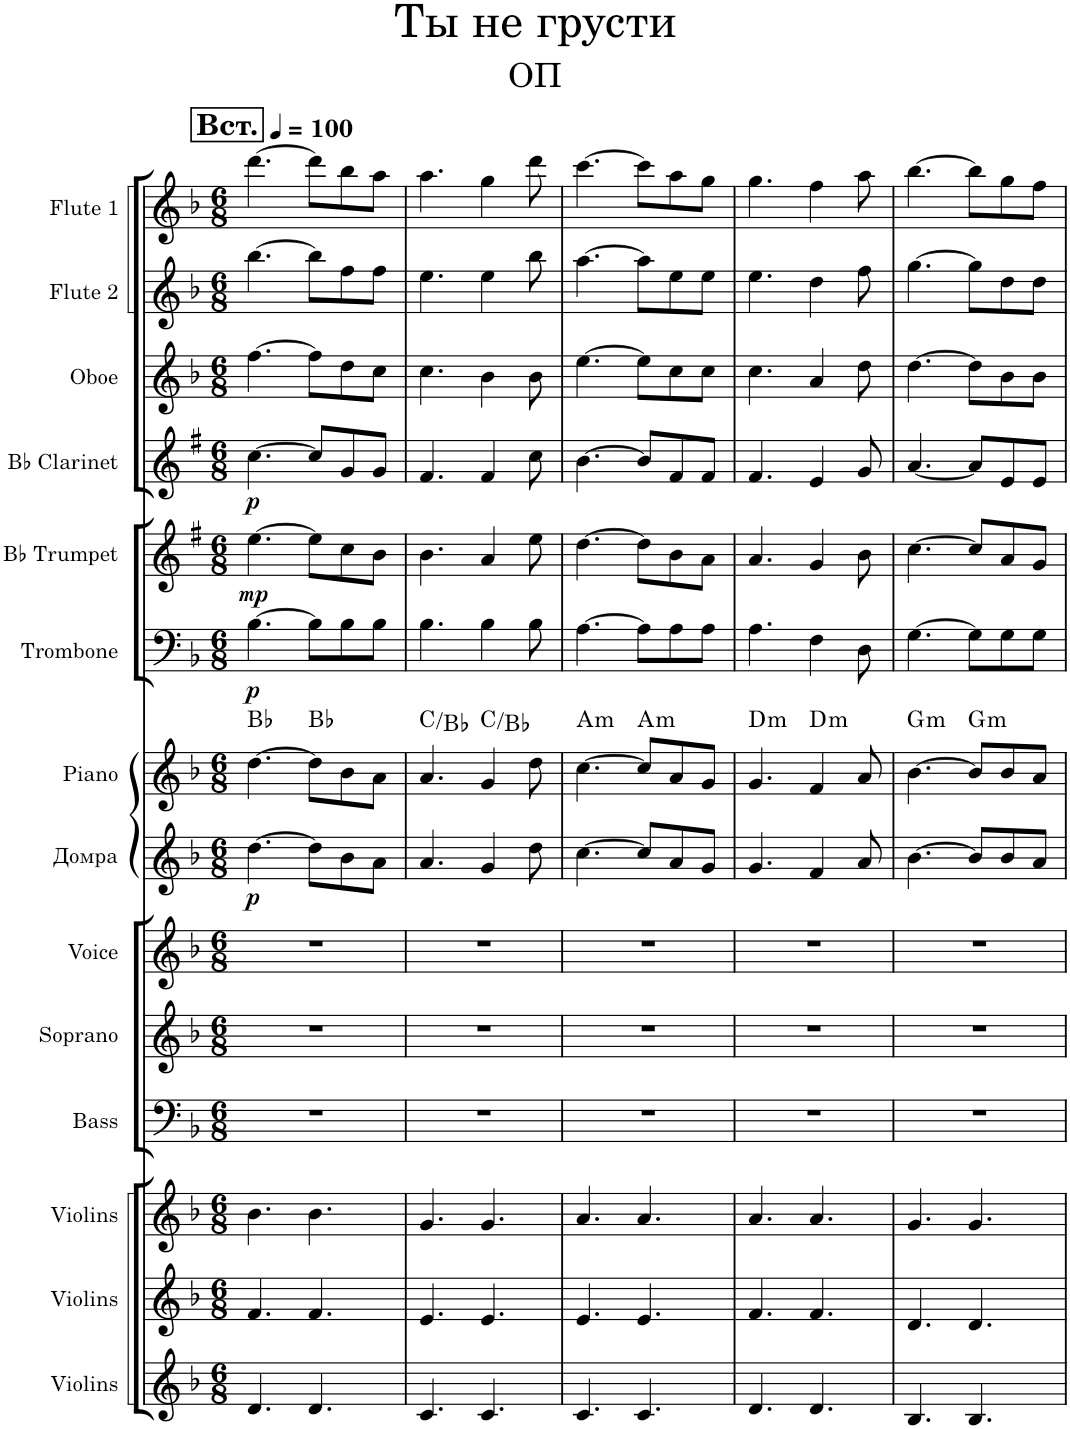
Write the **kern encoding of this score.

**kern	**kern	**kern	**kern	**kern	**kern	**kern	**dynam	**kern	**harte	**kern	**dynam	**kern	**dynam	**kern	**dynam	**kern	**kern	**kern
*part14	*part13	*part12	*part11	*part10	*part9	*part8	*part8	*part7	*part7	*part6	*part6	*part5	*part5	*part4	*part4	*part3	*part2	*part1
*staff14	*staff13	*staff12	*staff11	*staff10	*staff9	*staff8	*staff8	*staff7	*	*staff6	*staff6	*staff5	*staff5	*staff4	*staff4	*staff3	*staff2	*staff1
*I"Violins	*I"Violins	*I"Violins	*I"Bass	*I"Soprano	*I"Voice	*I"Домра	*	*I"Piano	*	*I"Trombone	*	*I"Bb Trumpet	*	*I"Bb Clarinet	*	*I"Oboe	*I"Flute 2	*I"Flute 1
*I'Vlns.	*I'Vlns.	*I'Vlns.	*I'B.	*I'S.	*I'Vo.	*	*	*I'Pno.	*	*I'Tbn.	*	*I'Bb Tpt.	*	*I'Bb Cl.	*	*I'Ob.	*I'Fl. 2	*I'Fl. 1
*clefG2	*clefG2	*clefG2	*clefF4	*clefG2	*clefG2	*clefG2	*	*clefG2	*	*clefF4	*	*clefG2	*	*clefG2	*	*clefG2	*clefG2	*clefG2
*	*	*	*	*	*	*	*	*	*	*	*	*Trd1c2	*	*Trd1c2	*	*	*	*
*k[b-]	*k[b-]	*k[b-]	*k[b-]	*k[b-]	*k[b-]	*k[b-]	*	*k[b-]	*	*k[b-]	*	*k[f#]	*	*k[f#]	*	*k[b-]	*k[b-]	*k[b-]
*M6/8	*M6/8	*M6/8	*M6/8	*M6/8	*M6/8	*M6/8	*	*M6/8	*	*M6/8	*	*M6/8	*	*M6/8	*	*M6/8	*M6/8	*M6/8
*MM100	*MM100	*MM100	*MM100	*MM100	*MM100	*MM100	*	*MM100	*	*MM100	*	*MM100	*	*MM100	*	*MM100	*MM100	*MM100
!!LO:REH:place=s1:a:B:cj:fs=14:t=Вст.
=1	=1	=1	=1	=1	=1	=1	=1	=1	=1	=1	=1	=1	=1	=1	=1	=1	=1	=1
!	!	!	!	!	!	!	!LO:DY:b	!	!	!	!LO:DY:b	!	!LO:DY:b	!	!LO:DY:b	!	!	!
4.d/	4.f/	4.b-\	2.r	2.r	2.r	[4.dd\	p	[4.dd\	Bb:maj	[4.B-\	p	[4.ee\	mp	[4.cc\	p	[4.ff\	[4.bb-\	[4.ddd\
4.d/	4.f/	4.b-\	.	.	.	8dd\L]	.	8dd\L]	Bb:maj	8B-\L]	.	8ee\L]	.	8cc/L]	.	8ff\L]	8bb-\L]	8ddd\L]
.	.	.	.	.	.	8b-\	.	8b-\	.	8B-\	.	8cc\	.	8g/	.	8dd\	8ff\	8bb-\
.	.	.	.	.	.	8a\J	.	8a\J	.	8B-\J	.	8b\J	.	8g/J	.	8cc\J	8ff\J	8aa\J
=2	=2	=2	=2	=2	=2	=2	=2	=2	=2	=2	=2	=2	=2	=2	=2	=2	=2	=2
4.c/	4.e/	4.g/	2.r	2.r	2.r	4.a/	.	4.a/	C:maj/b7	4.B-\	.	4.b\	.	4.f#/	.	4.cc\	4.ee\	4.aa\
4.c/	4.e/	4.g/	.	.	.	4g/	.	4g/	C:maj/b7	4B-\	.	4a/	.	4f#/	.	4b-\	4ee\	4gg\
.	.	.	.	.	.	8dd\	.	8dd\	.	8B-\	.	8ee\	.	8cc\	.	8b-\	8bb-\	8ddd\
=3	=3	=3	=3	=3	=3	=3	=3	=3	=3	=3	=3	=3	=3	=3	=3	=3	=3	=3
!	!	!	!	!	!	!	!	!	!LO:H:kt=m	!	!	!	!	!	!	!	!	!
4.c/	4.e/	4.a/	2.r	2.r	2.r	[4.cc\	.	[4.cc\	A:min	[4.A\	.	[4.dd\	.	[4.b\	.	[4.ee\	[4.aa\	[4.ccc\
!	!	!	!	!	!	!	!	!	!LO:H:kt=m	!	!	!	!	!	!	!	!	!
4.c/	4.e/	4.a/	.	.	.	8cc/L]	.	8cc/L]	A:min	8A\L]	.	8dd\L]	.	8b/L]	.	8ee\L]	8aa\L]	8ccc\L]
.	.	.	.	.	.	8a/	.	8a/	.	8A\	.	8b\	.	8f#/	.	8cc\	8ee\	8aa\
.	.	.	.	.	.	8g/J	.	8g/J	.	8A\J	.	8a\J	.	8f#/J	.	8cc\J	8ee\J	8gg\J
=4	=4	=4	=4	=4	=4	=4	=4	=4	=4	=4	=4	=4	=4	=4	=4	=4	=4	=4
!	!	!	!	!	!	!	!	!	!LO:H:kt=m	!	!	!	!	!	!	!	!	!
4.d/	4.f/	4.a/	2.r	2.r	2.r	4.g/	.	4.g/	D:min	4.A\	.	4.a/	.	4.f#/	.	4.cc\	4.ee\	4.gg\
!	!	!	!	!	!	!	!	!	!LO:H:kt=m	!	!	!	!	!	!	!	!	!
4.d/	4.f/	4.a/	.	.	.	4f/	.	4f/	D:min	4F\	.	4g/	.	4e/	.	4a/	4dd\	4ff\
.	.	.	.	.	.	8a/	.	8a/	.	8D\	.	8b\	.	8g/	.	8dd\	8ff\	8aa\
=5	=5	=5	=5	=5	=5	=5	=5	=5	=5	=5	=5	=5	=5	=5	=5	=5	=5	=5
!	!	!	!	!	!	!	!	!	!LO:H:kt=m	!	!	!	!	!	!	!	!	!
4.B-/	4.d/	4.g/	2.r	2.r	2.r	[4.b-\	.	[4.b-\	G:min	[4.G\	.	[4.cc\	.	[4.a/	.	[4.dd\	[4.gg\	[4.bb-\
!	!	!	!	!	!	!	!	!	!LO:H:kt=m	!	!	!	!	!	!	!	!	!
4.B-/	4.d/	4.g/	.	.	.	8b-/L]	.	8b-/L]	G:min	8G\L]	.	8cc/L]	.	8a/L]	.	8dd\L]	8gg\L]	8bb-\L]
.	.	.	.	.	.	8b-/	.	8b-/	.	8G\	.	8a/	.	8e/	.	8b-\	8dd\	8gg\
.	.	.	.	.	.	8a/J	.	8a/J	.	8G\J	.	8g/J	.	8e/J	.	8b-\J	8dd\J	8ff\J
=	=	=	=	=	=	=	=	=	=	=	=	=	=	=	=	=	=	=
*-	*-	*-	*-	*-	*-	*-	*-	*-	*-	*-	*-	*-	*-	*-	*-	*-	*-	*-
